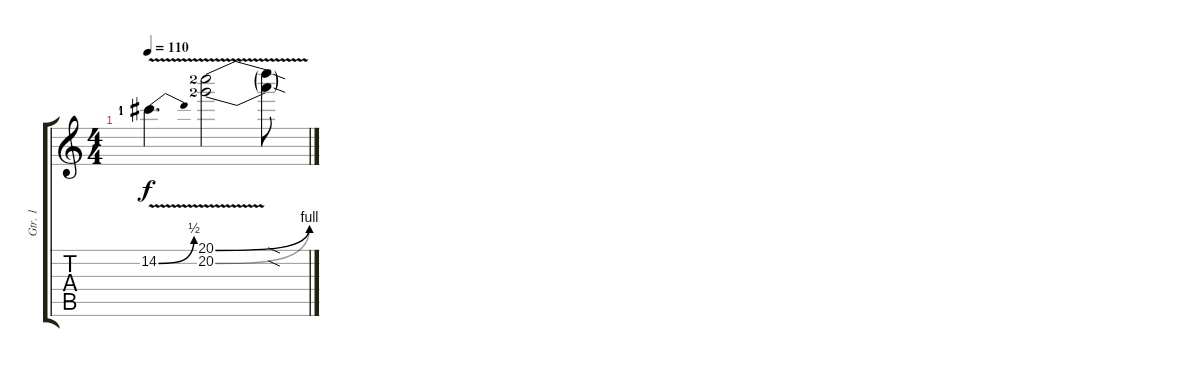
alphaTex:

\track ("Gtr. 1" "Gtr. 1") {instrument distortionguitar}
\staff {score tabs}
\tuning (E4 B3 G3 D3 A2 D2) {hide}
\ts (4 4)
\tempo 110
\clef g2
\ks c
14.2{be (bend 0 0 60 2) v lf 2}.4{d dy f} (20.1{be (bend 0 0 60 4) v lf 3} 20.2{be (bend 0 0 60 4) v lf 3}).2 (20.1{sod t} 20.2{sod t}).8
